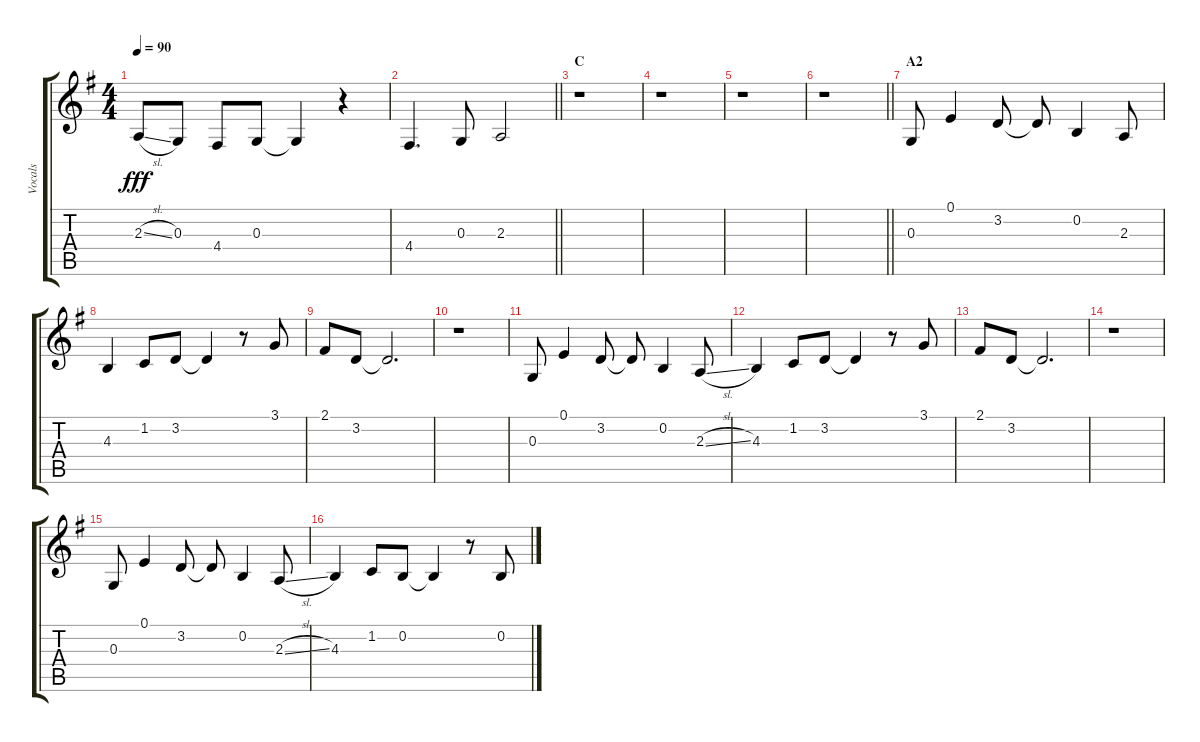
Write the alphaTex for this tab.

\track ("Vocals" "Vocals") {instrument voiceoohs}
\staff {score tabs}
\tuning (E4 B3 G3 D3 A2 E2) {hide}
\ts (4 4)
\tempo 90
\clef g2
\ks g
2.3{sl t}.8{dy fff} 0.3.8 4.4.8 0.3.8 0.3{t}.4 r.4 |
\barLineRight lightlight
4.4.4{d} 0.3.8 2.3.2 |
\section ("" "C")
r.1 |
r.1 |
r.1 |
\barLineRight lightlight
r.1 |
\section ("" "A2")
0.3.8 0.1.4 3.2.8 3.2{t}.8 0.2.4 2.3.8 |
4.3.4 1.2.8 3.2.8 3.2{t}.4 r.8 3.1.8 |
2.1.8 3.2.8 3.2{t}.2{d} |
r.1 |
0.3.8 0.1.4 3.2.8 3.2{t}.8 0.2.4 2.3{sl}.8 |
4.3.4 1.2.8 3.2.8 3.2{t}.4 r.8 3.1.8 |
2.1.8 3.2.8 3.2{t}.2{d} |
r.1 |
0.3.8 0.1.4 3.2.8 3.2{t}.8 0.2.4 2.3{sl}.8 |
4.3.4 1.2.8 0.2.8 0.2{t}.4 r.8 0.2.8
